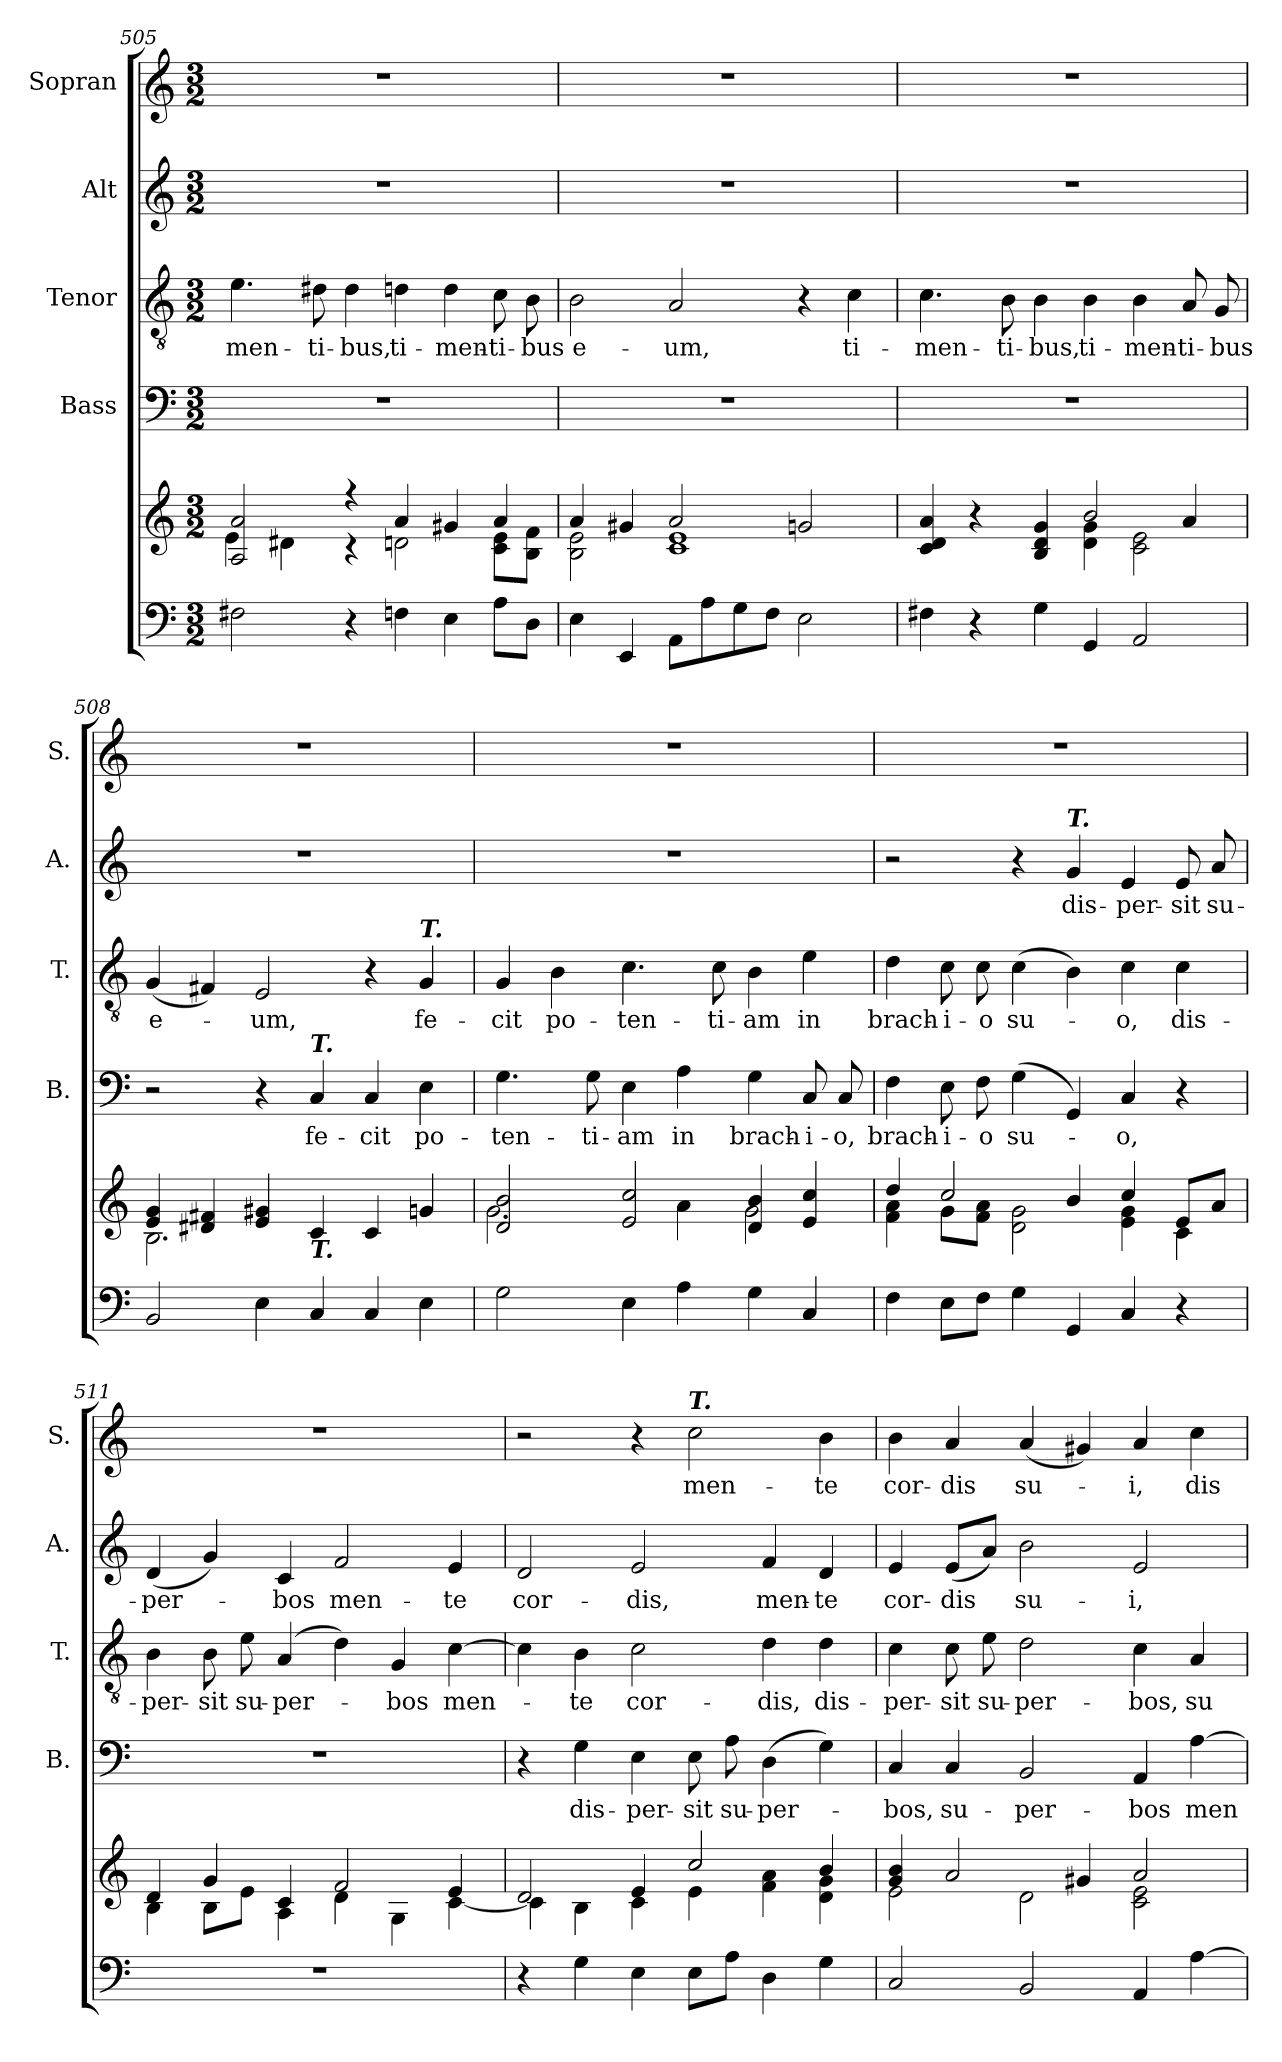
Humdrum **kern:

**kern	**kern	**kern	**text	**kern	**text	**kern	**text	**kern	**text
*part5	*part5	*part4	*part4	*part3	*part3	*part2	*part2	*part1	*part1
*staff6	*staff5	*staff4	*staff4	*staff3	*staff3	*staff2	*staff2	*staff1	*staff1
*	*	*I"Bass	*	*I"Tenor	*	*I"Alt	*	*I"Sopran	*
*	*	*I'B.	*	*I'T.	*	*I'A.	*	*I'S.	*
*clefF4	*clefG2	*clefF4	*	*clefGv2	*	*clefG2	*	*clefG2	*
*k[]	*k[]	*k[]	*	*k[]	*	*k[]	*	*k[]	*
*C:	*C:	*C:	*	*C:	*	*C:	*	*C:	*
*M3/2	*M3/2	*M3/2	*	*M3/2	*	*M3/2	*	*M3/2	*
=505	=505	=505	=505	=505	=505	=505	=505	=505	=505
*	*^	*	*	*	*	*	*	*	*
!	!	!	!	!	!	!LO:LY:b	!	!	!	!
2F#X\	2A/ 2a/	4e\	1.r	.	4.e\	-men-	1.r	.	1.r	.
.	.	4d#X\	.	.	.	.	.	.	.	.
!	!	!	!	!	!	!LO:LY:b	!	!	!	!
.	.	.	.	.	8d#X\	-ti-	.	.	.	.
!	!	!	!	!	!	!LO:LY:b	!	!	!	!
4r	4r	4r	.	.	4d#\	-bus,	.	.	.	.
!	!	!	!	!	!	!LO:LY:b	!	!	!	!
4Fn\	4a/	2dn\	.	.	4dn\	ti-	.	.	.	.
!	!	!	!	!	!	!LO:LY:b	!	!	!	!
4E\	4g#X/	.	.	.	4d\	-men-	.	.	.	.
!	!	!	!	!	!	!LO:LY:b	!	!	!	!
8A\L	4a/	8c\ 8e\L	.	.	8c\	-ti-	.	.	.	.
!	!	!	!	!	!	!LO:LY:b	!	!	!	!
8D\J	.	8B\ 8f\J	.	.	8B\	-bus	.	.	.	.
=506	=506	=506	=506	=506	=506	=506	=506	=506	=506	=506
!	!	!	!	!	!	!LO:LY:b	!	!	!	!
4E\	4a/	2B\ 2e\	1.r	.	2B\	e-	1.r	.	1.r	.
4EE/	4g#X/	.	.	.	.	.	.	.	.	.
!	!	!	!	!	!	!LO:LY:b	!	!	!	!
8AA\L	2a/	1c 1e	.	.	2A/	-um,	.	.	.	.
8A\	.	.	.	.	.	.	.	.	.	.
8G\	.	.	.	.	.	.	.	.	.	.
8F\J	.	.	.	.	.	.	.	.	.	.
2E\	2gn/	.	.	.	4r	.	.	.	.	.
!	!	!	!	!	!	!LO:LY:b	!	!	!	!
.	.	.	.	.	4c\	ti-	.	.	.	.
!!LO:PB:g=z
=507	=507	=507	=507	=507	=507	=507	=507	=507	=507	=507
!	!	!	!	!	!	!LO:LY:b	!	!	!	!
4F#X\	4c/ 4d/ 4a/	2.ryy	1.r	.	4.c\	-men-	1.r	.	1.r	.
4r	4r	.	.	.	.	.	.	.	.	.
!	!	!	!	!	!	!LO:LY:b	!	!	!	!
.	.	.	.	.	8B\	-ti-	.	.	.	.
!	!	!	!	!	!	!LO:LY:b	!	!	!	!
4G\	4B/ 4d/ 4g/	.	.	.	4B\	-bus,	.	.	.	.
!	!	!	!	!	!	!LO:LY:b	!	!	!	!
4GG/	2b/	4d\ 4g\	.	.	4B\	ti-	.	.	.	.
!	!	!	!	!	!	!LO:LY:b	!	!	!	!
2AA/	.	2c\ 2e\	.	.	4B\	-men-	.	.	.	.
!	!	!	!	!	!	!LO:LY:b	!	!	!	!
.	4a/	.	.	.	8A/	-ti-	.	.	.	.
!	!	!	!	!	!	!LO:LY:b	!	!	!	!
.	.	.	.	.	8G/	-bus	.	.	.	.
=508	=508	=508	=508	=508	=508	=508	=508	=508	=508	=508
!	!	!	!	!	!	!LO:LY:b	!	!	!	!
2BB/	4e/ 4g/	2.B\	2r	.	(<4G/	e-	1.r	.	1.r	.
.	4d#X/ 4f#X/	.	.	.	4F#X/)	.	.	.	.	.
!	!	!	!	!	!	!LO:LY:b	!	!	!	!
4E\	4e/ 4g#X/	.	4r	.	2E/	-um,	.	.	.	.
!	!	!	!LO:TX:a:Bi:t=T.	!	!	!	!	!	!	!
!	!LO:TX:b:Bi:t=T.	!	!	!	!	!	!	!	!	!
!	!	!	!	!LO:LY:b	!	!	!	!	!	!
4C/	4c/	2.ryy	4C/	fe-	.	.	.	.	.	.
!	!	!	!	!LO:LY:b	!	!	!	!	!	!
4C/	4c/	.	4C/	-cit	4r	.	.	.	.	.
!	!	!	!	!	!LO:TX:a:Bi:t=T.	!	!	!	!	!
!	!	!	!	!LO:LY:b	!	!LO:LY:b	!	!	!	!
4E\	4gn/	.	4E\	po-	4G/	fe-	.	.	.	.
=509	=509	=509	=509	=509	=509	=509	=509	=509	=509	=509
!	!	!	!	!LO:LY:b	!	!LO:LY:b	!	!	!	!
2G\	2d/ 2b/	2.g\	4.G\	-ten-	4G/	-cit	1.r	.	1.r	.
!	!	!	!	!	!	!LO:LY:b	!	!	!	!
.	.	.	.	.	4B\	po-	.	.	.	.
!	!	!	!	!LO:LY:b	!	!	!	!	!	!
.	.	.	8G\	-ti-	.	.	.	.	.	.
!	!	!	!	!LO:LY:b	!	!LO:LY:b	!	!	!	!
4E\	2e/ 2cc/	.	4E\	-am	4.c\	-ten-	.	.	.	.
!	!	!	!	!LO:LY:b	!	!	!	!	!	!
4A\	.	4a\	4A\	in	.	.	.	.	.	.
!	!	!	!	!	!	!LO:LY:b	!	!	!	!
.	.	.	.	.	8c\	-ti-	.	.	.	.
!	!	!	!	!LO:LY:b	!	!LO:LY:b	!	!	!	!
4G\	4d/ 4b/	2g\	4G\	brach-	4B\	-am	.	.	.	.
!	!	!	!	!LO:LY:b	!	!LO:LY:b	!	!	!	!
4C/	4e/ 4cc/	.	8C/	-i-	4e\	in	.	.	.	.
!	!	!	!	!LO:LY:b	!	!	!	!	!	!
.	.	.	8C/	-o,	.	.	.	.	.	.
=510	=510	=510	=510	=510	=510	=510	=510	=510	=510	=510
!	!	!	!	!LO:LY:b	!	!LO:LY:b	!	!	!	!
4F\	4dd/	4f\ 4a\	4F\	brach-	4d\	brach-	2r	.	1.r	.
!	!	!	!	!LO:LY:b	!	!LO:LY:b	!	!	!	!
8E\L	2cc/	8g\L	8E\	-i-	8c\	-i-	.	.	.	.
!	!	!	!	!LO:LY:b	!	!LO:LY:b	!	!	!	!
8F\J	.	8f\ 8a\J	8F\	-o	8c\	-o	.	.	.	.
!	!	!	!	!LO:LY:b	!	!LO:LY:b	!	!	!	!
4G\	.	2d\ 2g\	(>4G\	su-	(>4c\	su-	4r	.	.	.
!	!	!	!	!	!	!	!LO:TX:a:Bi:t=T.	!	!	!
!	!	!	!	!	!	!	!	!LO:LY:b	!	!
4GG/	4b/	.	4GG/)	.	4B\)	.	4g/	dis-	.	.
!	!	!	!	!LO:LY:b	!	!LO:LY:b	!	!LO:LY:b	!	!
4C/	4cc/	4e\ 4g\	4C/	-o,	4c\	-o,	4e/	-per-	.	.
!	!	!	!	!	!	!LO:LY:b	!	!LO:LY:b	!	!
4r	8e/L	4c\	4r	.	4c\	dis-	8e/	-sit	.	.
!	!	!	!	!	!	!	!	!LO:LY:b	!	!
.	8a/J	.	.	.	.	.	8a/	su-	.	.
!!LO:LB:g=z
=511	=511	=511	=511	=511	=511	=511	=511	=511	=511	=511
!	!	!	!	!	!	!LO:LY:b	!	!LO:LY:b	!	!
1.r	4d/	4B\	1.r	.	4B\	-per-	(<4d/	-per-	1.r	.
!	!	!	!	!	!	!LO:LY:b	!	!	!	!
.	4g/	8B\L	.	.	8B\	-sit	4g/)	.	.	.
!	!	!	!	!	!	!LO:LY:b	!	!	!	!
.	.	8e\J	.	.	8e\	su-	.	.	.	.
!	!	!	!	!	!	!LO:LY:b	!	!LO:LY:b	!	!
.	4c/	4A\	.	.	(4A/	-per-	4c/	-bos	.	.
!	!	!	!	!	!	!	!	!LO:LY:b	!	!
.	2f/	4d\	.	.	4d\)	.	2f/	men-	.	.
!	!	!	!	!	!	!LO:LY:b	!	!	!	!
.	.	4G\	.	.	4G/	-bos	.	.	.	.
!	!	!	!	!	!	!LO:LY:b	!	!LO:LY:b	!	!
.	4e/	[<4c\	.	.	[4c\	men-	4e/	-te	.	.
=512	=512	=512	=512	=512	=512	=512	=512	=512	=512	=512
!	!	!	!	!	!	!	!	!LO:LY:b	!	!
4r	2d/	4c\]	4r	.	4c\]	.	2d/	cor-	2r	.
!	!	!	!	!LO:LY:b	!	!LO:LY:b	!	!	!	!
4G\	.	4B\	4G\	dis-	4B\	-te	.	.	.	.
!	!	!	!	!LO:LY:b	!	!LO:LY:b	!	!LO:LY:b	!	!
4E\	4e/	4c\	4E\	-per-	2c\	cor-	2e/	-dis,	4r	.
!	!	!	!	!	!	!	!	!	!LO:TX:a:Bi:t=T.	!
!	!	!	!	!LO:LY:b	!	!	!	!	!	!LO:LY:b
8E\L	2cc/	4e\	8E\	-sit	.	.	.	.	2cc\	men-
!	!	!	!	!LO:LY:b	!	!	!	!	!	!
8A\J	.	.	8A\	su-	.	.	.	.	.	.
!	!	!	!	!LO:LY:b	!	!LO:LY:b	!	!LO:LY:b	!	!
4D\	.	4f\ 4a\	(>4D\	-per-	4d\	-dis,	4f/	men-	.	.
!	!	!	!	!	!	!LO:LY:b	!	!LO:LY:b	!	!LO:LY:b
4G\	4b/	4d\ 4g\	4G\)	.	4d\	dis-	4d/	-te	4b\	-te
=513	=513	=513	=513	=513	=513	=513	=513	=513	=513	=513
!	!	!	!	!LO:LY:b	!	!LO:LY:b	!	!LO:LY:b	!	!LO:LY:b
2C/	4g/ 4b/	2e\	4C/	-bos,	4c\	-per-	4e/	cor-	4b\	cor-
!	!	!	!	!LO:LY:b	!	!LO:LY:b	!	!LO:LY:b	!	!LO:LY:b
.	2a/	.	4C/	su-	8c\	-sit	(<8e/L	-dis	4a/	-dis
!	!	!	!	!	!	!LO:LY:b	!	!	!	!
.	.	.	.	.	8e\	su-	8a/J)	.	.	.
!	!	!	!	!LO:LY:b	!	!LO:LY:b	!	!LO:LY:b	!	!LO:LY:b
2BB/	.	2d\	2BB/	-per-	2d\	-per-	2b\	su-	(<4a/	su-
.	4g#X/	.	.	.	.	.	.	.	4g#X/)	.
!	!	!	!	!LO:LY:b	!	!LO:LY:b	!	!LO:LY:b	!	!LO:LY:b
4AA/	2a/	2c\ 2e\	4AA/	-bos	4c\	-bos,	2e/	-i,	4a/	-i,
!	!	!	!	!LO:LY:b	!	!LO:LY:b	!	!	!	!LO:LY:b
[4A\	.	.	[4A\	men-	4A/	su-	.	.	4cc\	dis-
*	*v	*v	*	*	*	*	*	*	*	*
=	=	=	=	=	=	=	=	=	=
*-	*-	*-	*-	*-	*-	*-	*-	*-	*-
